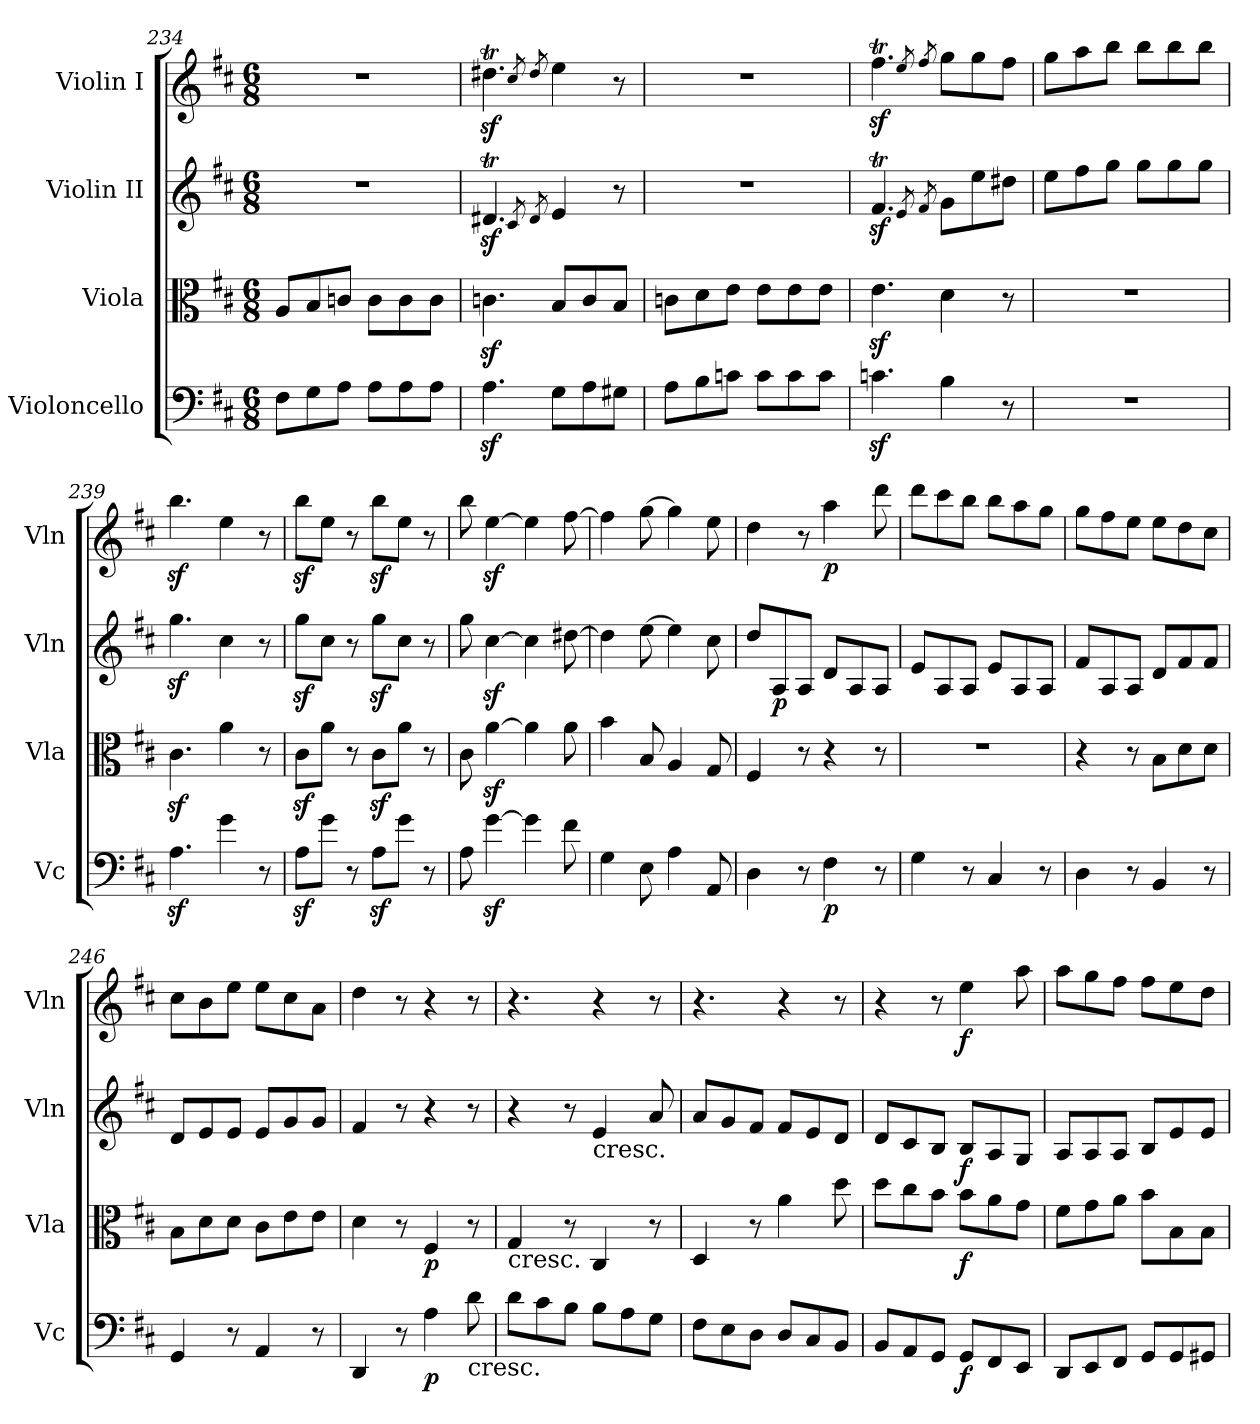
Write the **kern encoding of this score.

**kern	**dynam	**kern	**dynam	**kern	**dynam	**kern	**dynam
*part4	*part4	*part3	*part3	*part2	*part2	*part1	*part1
*staff4	*staff4	*staff3	*staff3	*staff2	*staff2	*staff1	*staff1
*I"Violoncello	*	*I"Viola	*	*I"Violin II	*	*I"Violin I	*
*I'Vc	*	*I'Vla	*	*I'Vln	*	*I'Vln	*
*clefF4	*	*clefC3	*	*clefG2	*	*clefG2	*
*k[f#c#]	*	*k[f#c#]	*	*k[f#c#]	*	*k[f#c#]	*
*M6/8	*	*M6/8	*	*M6/8	*	*M6/8	*
=234	=234	=234	=234	=234	=234	=234	=234
8F#\L	.	8A/L	.	2.r	.	2.r	.
8G\	.	8B/	.	.	.	.	.
8A\J	.	8cn/J	.	.	.	.	.
8A\L	.	8c\L	.	.	.	.	.
8A\	.	8c\	.	.	.	.	.
8A\J	.	8c\J	.	.	.	.	.
=235	=235	=235	=235	=235	=235	=235	=235
4.Az<\	.	4.cnz<\	.	4.d#Xz<t/	.	4.dd#Xz<t\	.
.	.	.	.	8qc#/	.	8qcc#/	.
.	.	.	.	8qd#/	.	8qdd#/	.
8G\L	.	8B/L	.	4eTTT/	.	4eeTTT\	.
8A\	.	8c/	.	.	.	.	.
8G#X\J	.	8B/J	.	8r	.	8r	.
=236	=236	=236	=236	=236	=236	=236	=236
8A\L	.	8cn\L	.	2.r	.	2.r	.
8B\	.	8d\	.	.	.	.	.
8cn\J	.	8e\J	.	.	.	.	.
8c\L	.	8e\L	.	.	.	.	.
8c\	.	8e\	.	.	.	.	.
8c\J	.	8e\J	.	.	.	.	.
=237	=237	=237	=237	=237	=237	=237	=237
4.cnz<\	.	4.ez<\	.	4.f#z<t/	.	4.ff#z<t\	.
.	.	.	.	8qe/	.	8qee/	.
.	.	.	.	8qf#/	.	8qff#/	.
4B\	.	4d\	.	8gTTT\L	.	8ggTTT\L	.
.	.	.	.	8ee\	.	8gg\	.
8r	.	8r	.	8dd#X\J	.	8ff#\J	.
=238	=238	=238	=238	=238	=238	=238	=238
2.r	.	2.r	.	8ee\L	.	8gg\L	.
.	.	.	.	8ff#\	.	8aa\	.
.	.	.	.	8gg\J	.	8bb\J	.
.	.	.	.	8gg\L	.	8bb\L	.
.	.	.	.	8gg\	.	8bb\	.
.	.	.	.	8gg\J	.	8bb\J	.
=239	=239	=239	=239	=239	=239	=239	=239
4.Az<\	.	4.c#z<\	.	4.ggz<\	.	4.bbz<\	.
4g\	.	4a\	.	4cc#\	.	4ee\	.
8r	.	8r	.	8r	.	8r	.
=240	=240	=240	=240	=240	=240	=240	=240
8Az<\L	.	8c#z<\L	.	8ggz<\L	.	8bbz<\L	.
8g\J	.	8a\J	.	8cc#\J	.	8ee\J	.
8r	.	8r	.	8r	.	8r	.
8Az<\L	.	8c#z<\L	.	8ggz<\L	.	8bbz<\L	.
8g\J	.	8a\J	.	8cc#\J	.	8ee\J	.
8r	.	8r	.	8r	.	8r	.
=241	=241	=241	=241	=241	=241	=241	=241
8A\	.	8c#\	.	8gg\	.	8bb\	.
[4gz<\	.	[4az<\	.	[4cc#z<\	.	[4eez<\	.
4g\]	.	4a\]	.	4cc#\]	.	4ee\]	.
8f#\	.	8a\	.	[8dd#X\	.	[8ff#\	.
=242	=242	=242	=242	=242	=242	=242	=242
4G\	.	4b\	.	4dd#\]	.	4ff#\]	.
8E\	.	8B/	.	[8ee\	.	[8gg\	.
4A\	.	4A/	.	4ee\]	.	4gg\]	.
8AA/	.	8G/	.	8cc#\	.	8ee\	.
=243	=243	=243	=243	=243	=243	=243	=243
4D\	.	4F#/	.	8dd/L	.	4dd\	.
!	!	!	!	!	!LO:DY:b	!	!
.	.	.	.	8A/	p	.	.
8r	.	8r	.	8A/J	.	8r	.
!	!LO:DY:b	!	!	!	!	!	!LO:DY:b
4F#\	p	4r	.	8d/L	.	4aa\	p
.	.	.	.	8A/	.	.	.
8r	.	8r	.	8A/J	.	8ddd\	.
=244	=244	=244	=244	=244	=244	=244	=244
4G\	.	2.r	.	8e/L	.	8ddd\L	.
.	.	.	.	8A/	.	8ccc#\	.
8r	.	.	.	8A/J	.	8bb\J	.
4C#/	.	.	.	8e/L	.	8bb\L	.
.	.	.	.	8A/	.	8aa\	.
8r	.	.	.	8A/J	.	8gg\J	.
=245	=245	=245	=245	=245	=245	=245	=245
4D\	.	4r	.	8f#/L	.	8gg\L	.
.	.	.	.	8A/	.	8ff#\	.
8r	.	8r	.	8A/J	.	8ee\J	.
4BB/	.	8B\L	.	8d/L	.	8ee\L	.
.	.	8d\	.	8f#/	.	8dd\	.
8r	.	8d\J	.	8f#/J	.	8cc#\J	.
=246	=246	=246	=246	=246	=246	=246	=246
4GG/	.	8B\L	.	8d/L	.	8cc#\L	.
.	.	8d\	.	8e/	.	8b\	.
8r	.	8d\J	.	8e/J	.	8ee\J	.
4AA/	.	8c#\L	.	8e/L	.	8ee\L	.
.	.	8e\	.	8g/	.	8cc#\	.
8r	.	8e\J	.	8g/J	.	8a\J	.
=247	=247	=247	=247	=247	=247	=247	=247
4DD/	.	4d\	.	4f#/	.	4dd\	.
8r	.	8r	.	8r	.	8r	.
!	!LO:DY:b	!	!LO:DY:b	!	!	!	!
4A\	p	4F#/	p	4r	.	4r	.
!LO:TX:b:t=cresc.	!	!	!	!	!	!	!
8d\	.	8r	.	8r	.	8r	.
=248	=248	=248	=248	=248	=248	=248	=248
!	!	!LO:TX:b:t=cresc.	!	!	!	!	!
8d\L	.	4G/	.	4r	.	4.r	.
8c#\	.	.	.	.	.	.	.
8B\J	.	8r	.	8r	.	.	.
!	!	!	!	!LO:TX:b:t=cresc.	!	!	!
8B\L	.	4C#/	.	4e/	.	4r	.
8A\	.	.	.	.	.	.	.
8G\J	.	8r	.	8a/	.	8r	.
=249	=249	=249	=249	=249	=249	=249	=249
8F#\L	.	4D/	.	8a/L	.	4.r	.
8E\	.	.	.	8g/	.	.	.
8D\J	.	8r	.	8f#/J	.	.	.
8D/L	.	4a\	.	8f#/L	.	4r	.
8C#/	.	.	.	8e/	.	.	.
8BB/J	.	8dd\	.	8d/J	.	8r	.
=250	=250	=250	=250	=250	=250	=250	=250
8BB/L	.	8dd\L	.	8d/L	.	4r	.
8AA/	.	8cc#\	.	8c#/	.	.	.
8GG/J	.	8b\J	.	8B/J	.	8r	.
!	!LO:DY:b	!	!LO:DY:b	!	!LO:DY:b	!	!LO:DY:b
8GG/L	f	8b\L	f	8B/L	f	4ee\	f
8FF#/	.	8a\	.	8A/	.	.	.
8EE/J	.	8g\J	.	8G/J	.	8aa\	.
=251	=251	=251	=251	=251	=251	=251	=251
8DD/L	.	8f#\L	.	8A/L	.	8aa\L	.
8EE/	.	8g\	.	8A/	.	8gg\	.
8FF#/J	.	8a\J	.	8A/J	.	8ff#\J	.
8GG/L	.	8b\L	.	8B/L	.	8ff#\L	.
8GG/	.	8B\	.	8e/	.	8ee\	.
8GG#X/J	.	8B\J	.	8e/J	.	8dd\J	.
=	=	=	=	=	=	=	=
*-	*-	*-	*-	*-	*-	*-	*-
